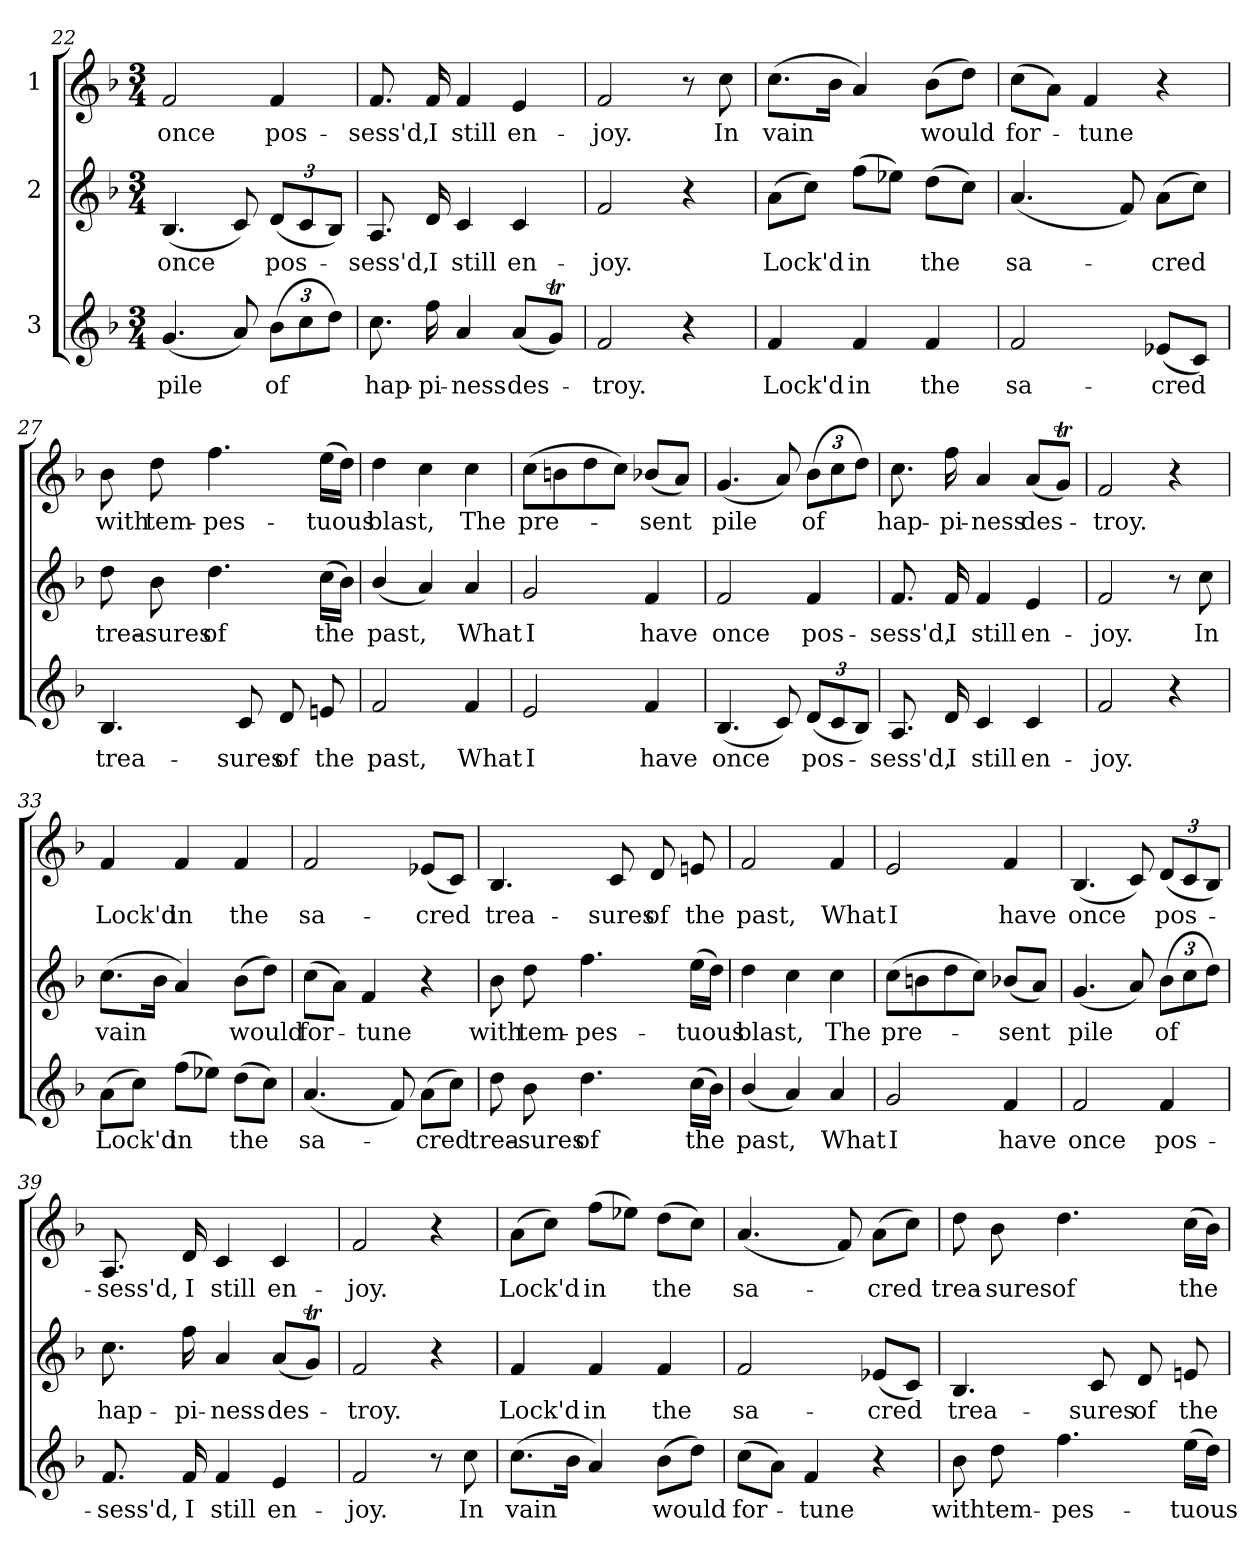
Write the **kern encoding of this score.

**kern	**text	**kern	**text	**kern	**text
*part3	*part3	*part2	*part2	*part1	*part1
*staff3	*staff3	*staff2	*staff2	*staff1	*staff1
*I"3	*	*I"2	*	*I"1	*
!!LO:LB:g=z
*clefG2	*	*clefG2	*	*clefG2	*
*k[b-]	*	*k[b-]	*	*k[b-]	*
*F:	*	*F:	*	*F:	*
*M3/4	*	*M3/4	*	*M3/4	*
=22	=22	=22	=22	=22	=22
!	!LO:LY:b	!	!LO:LY:b	!	!LO:LY:b
(<4.g	pile	(<4.B-	once	2f	once
8a)	.	8c)	.	.	.
!	!LO:LY:b	!	!LO:LY:b	!	!LO:LY:b
(>12b-L	of	(<12dL	pos-	4f	pos-
12cc	.	12c	.	.	.
12ddJ)	.	12B-J)	.	.	.
=23	=23	=23	=23	=23	=23
!	!LO:LY:b	!	!LO:LY:b	!	!LO:LY:b
8.cc	hap-	8.A	sess'd,	8.f	-sess'd,
!	!LO:LY:b	!	!LO:LY:b	!	!LO:LY:b
16ff	-pi-	16d	I	16f	I
!	!LO:LY:b	!	!LO:LY:b	!	!LO:LY:b
4a	-ness	4c	still	4f	still
!	!LO:LY:b	!	!LO:LY:b	!	!LO:LY:b
(<8aL	des-	4c	en-	4e	en-
8gTJ)	.	.	.	.	.
=24	=24	=24	=24	=24	=24
!	!LO:LY:b	!	!LO:LY:b	!	!LO:LY:b
2f	troy.	2f	-joy.	2f	-joy.
4r	.	4r	.	8r	.
!	!	!	!	!	!LO:LY:b
.	.	.	.	8cc	In
=25	=25	=25	=25	=25	=25
!	!LO:LY:b	!	!LO:LY:b	!	!LO:LY:b
4f	Lock'd	(>8aL	Lock'd	(>8.ccL	vain
.	.	8ccJ)	.	.	.
.	.	.	.	16b-J	.
!	!LO:LY:b	!	!LO:LY:b	!	!
4f	in	(>8ffL	in	4a)	.
.	.	8ee-XJ)	.	.	.
!	!LO:LY:b	!	!LO:LY:b	!	!LO:LY:b
4f	the	(>8ddL	the	(>8b-L	would
.	.	8ccJ)	.	8ddJ)	.
=26	=26	=26	=26	=26	=26
!	!LO:LY:b	!	!LO:LY:b	!	!LO:LY:b
2f	sa-	(<4.a	sa-	(>8ccL	for-
.	.	.	.	8aJ)	.
!	!	!	!	!	!LO:LY:b
.	.	.	.	4f	tune
.	.	8f)	.	.	.
!	!LO:LY:b	!	!LO:LY:b	!	!
(<8e-XL	-cred	(>8aL	cred	4r	.
8cJ)	.	8ccJ)	.	.	.
!!LO:LB:g=z
=27	=27	=27	=27	=27	=27
!	!LO:LY:b	!	!LO:LY:b	!	!LO:LY:b
4.B-	trea-	8dd	trea-	8b-	with
!	!	!	!LO:LY:b	!	!LO:LY:b
.	.	8b-	-sures	8dd	tem-
!	!	!	!LO:LY:b	!	!LO:LY:b
.	.	4.dd	of	4.ff	-pes-
!	!LO:LY:b	!	!	!	!
8c	-sures	.	.	.	.
!	!LO:LY:b	!	!	!	!
8d	of	.	.	.	.
!	!LO:LY:b	!	!LO:LY:b	!	!LO:LY:b
8en	the	(>16ccLL	the	(>16eeLL	-tuous
.	.	16b-JJ)	.	16ddJJ)	.
=28	=28	=28	=28	=28	=28
!	!LO:LY:b	!	!LO:LY:b	!	!LO:LY:b
2f	past,	(<4b-/	past,	4dd	blast,
.	.	4a)	.	4cc	.
!	!LO:LY:b	!	!LO:LY:b	!	!LO:LY:b
4f	What	4a	What	4cc	The
=29	=29	=29	=29	=29	=29
!	!LO:LY:b	!	!LO:LY:b	!	!LO:LY:b
2e	I	2g	I	(>8ccL	pre-
.	.	.	.	8bn	.
.	.	.	.	8dd	.
.	.	.	.	8ccJ)	.
!	!LO:LY:b	!	!LO:LY:b	!	!LO:LY:b
4f	have	4f	have	(<8b-XL	sent
.	.	.	.	8aJ)	.
=30	=30	=30	=30	=30	=30
!	!LO:LY:b	!	!LO:LY:b	!	!LO:LY:b
(<4.B-	once	2f	once	(<4.g	pile
8c)	.	.	.	8a)	.
!	!LO:LY:b	!	!LO:LY:b	!	!LO:LY:b
(<12dL	pos-	4f	pos-	(>12b-L	of
12c	.	.	.	12cc	.
12B-J)	.	.	.	12ddJ)	.
=31	=31	=31	=31	=31	=31
!	!LO:LY:b	!	!LO:LY:b	!	!LO:LY:b
8.A	sess'd,	8.f	-sess'd,	8.cc	hap-
!	!LO:LY:b	!	!LO:LY:b	!	!LO:LY:b
16d	I	16f	I	16ff	-pi-
!	!LO:LY:b	!	!LO:LY:b	!	!LO:LY:b
4c	still	4f	still	4a	-ness
!	!LO:LY:b	!	!LO:LY:b	!	!LO:LY:b
4c	en-	4e	en-	(<8aL	des-
.	.	.	.	8gTJ)	.
!!LO:LB:g=z
=32	=32	=32	=32	=32	=32
!	!LO:LY:b	!	!LO:LY:b	!	!LO:LY:b
2f	-joy.	2f	-joy.	2f	troy.
4r	.	8r	.	4r	.
!	!	!	!LO:LY:b	!	!
.	.	8cc	In	.	.
=33	=33	=33	=33	=33	=33
!	!LO:LY:b	!	!LO:LY:b	!	!LO:LY:b
(>8aL	Lock'd	(>8.ccL	vain	4f	Lock'd
8ccJ)	.	.	.	.	.
.	.	16b-J	.	.	.
!	!LO:LY:b	!	!	!	!LO:LY:b
(>8ffL	in	4a)	.	4f	in
8ee-XJ)	.	.	.	.	.
!	!LO:LY:b	!	!LO:LY:b	!	!LO:LY:b
(>8ddL	the	(>8b-L	would	4f	the
8ccJ)	.	8ddJ)	.	.	.
=34	=34	=34	=34	=34	=34
!	!LO:LY:b	!	!LO:LY:b	!	!LO:LY:b
(<4.a	sa-	(>8ccL	for-	2f	sa-
.	.	8aJ)	.	.	.
!	!	!	!LO:LY:b	!	!
.	.	4f	tune	.	.
8f)	.	.	.	.	.
!	!LO:LY:b	!	!	!	!LO:LY:b
(>8aL	cred	4r	.	(<8e-XL	-cred
8ccJ)	.	.	.	8cJ)	.
=35	=35	=35	=35	=35	=35
!	!LO:LY:b	!	!LO:LY:b	!	!LO:LY:b
8dd	trea-	8b-	with	4.B-	trea-
!	!LO:LY:b	!	!LO:LY:b	!	!
8b-	-sures	8dd	tem-	.	.
!	!LO:LY:b	!	!LO:LY:b	!	!
4.dd	of	4.ff	-pes-	.	.
!	!	!	!	!	!LO:LY:b
.	.	.	.	8c	-sures
!	!	!	!	!	!LO:LY:b
.	.	.	.	8d	of
!	!LO:LY:b	!	!LO:LY:b	!	!LO:LY:b
(>16ccLL	the	(>16eeLL	-tuous	8en	the
16b-JJ)	.	16ddJJ)	.	.	.
=36	=36	=36	=36	=36	=36
!	!LO:LY:b	!	!LO:LY:b	!	!LO:LY:b
(<4b-/	past,	4dd	blast,	2f	past,
4a)	.	4cc	.	.	.
!	!LO:LY:b	!	!LO:LY:b	!	!LO:LY:b
4a	What	4cc	The	4f	What
!!LO:LB:g=z
=37	=37	=37	=37	=37	=37
!	!LO:LY:b	!	!LO:LY:b	!	!LO:LY:b
2g	I	(>8ccL	pre-	2e	I
.	.	8bn	.	.	.
.	.	8dd	.	.	.
.	.	8ccJ)	.	.	.
!	!LO:LY:b	!	!LO:LY:b	!	!LO:LY:b
4f	have	(<8b-XL	sent	4f	have
.	.	8aJ)	.	.	.
=38	=38	=38	=38	=38	=38
!	!LO:LY:b	!	!LO:LY:b	!	!LO:LY:b
2f	once	(<4.g	pile	(<4.B-	once
.	.	8a)	.	8c)	.
!	!LO:LY:b	!	!LO:LY:b	!	!LO:LY:b
4f	pos-	(>12b-L	of	(<12dL	pos-
.	.	12cc	.	12c	.
.	.	12ddJ)	.	12B-J)	.
=39	=39	=39	=39	=39	=39
!	!LO:LY:b	!	!LO:LY:b	!	!LO:LY:b
8.f	-sess'd,	8.cc	hap-	8.A	sess'd,
!	!LO:LY:b	!	!LO:LY:b	!	!LO:LY:b
16f	I	16ff	-pi-	16d	I
!	!LO:LY:b	!	!LO:LY:b	!	!LO:LY:b
4f	still	4a	-ness	4c	still
!	!LO:LY:b	!	!LO:LY:b	!	!LO:LY:b
4e	en-	(<8aL	des-	4c	en-
.	.	8gTJ)	.	.	.
=40	=40	=40	=40	=40	=40
!	!LO:LY:b	!	!LO:LY:b	!	!LO:LY:b
2f	-joy.	2f	troy.	2f	-joy.
8r	.	4r	.	4r	.
!	!LO:LY:b	!	!	!	!
8cc	In	.	.	.	.
=41	=41	=41	=41	=41	=41
!	!LO:LY:b	!	!LO:LY:b	!	!LO:LY:b
(>8.ccL	vain	4f	Lock'd	(>8aL	Lock'd
.	.	.	.	8ccJ)	.
16b-J	.	.	.	.	.
!	!	!	!LO:LY:b	!	!LO:LY:b
4a)	.	4f	in	(>8ffL	in
.	.	.	.	8ee-XJ)	.
!	!LO:LY:b	!	!LO:LY:b	!	!LO:LY:b
(>8b-L	would	4f	the	(>8ddL	the
8ddJ)	.	.	.	8ccJ)	.
!!LO:LB:g=z
=42	=42	=42	=42	=42	=42
!	!LO:LY:b	!	!LO:LY:b	!	!LO:LY:b
(>8ccL	for-	2f	sa-	(<4.a	sa-
8aJ)	.	.	.	.	.
!	!LO:LY:b	!	!	!	!
4f	tune	.	.	.	.
.	.	.	.	8f)	.
!	!	!	!LO:LY:b	!	!LO:LY:b
4r	.	(<8e-XL	-cred	(>8aL	cred
.	.	8cJ)	.	8ccJ)	.
=43	=43	=43	=43	=43	=43
!	!LO:LY:b	!	!LO:LY:b	!	!LO:LY:b
8b-	with	4.B-	trea-	8dd	trea-
!	!LO:LY:b	!	!	!	!LO:LY:b
8dd	tem-	.	.	8b-	-sures
!	!LO:LY:b	!	!	!	!LO:LY:b
4.ff	-pes-	.	.	4.dd	of
!	!	!	!LO:LY:b	!	!
.	.	8c	-sures	.	.
!	!	!	!LO:LY:b	!	!
.	.	8d	of	.	.
!	!LO:LY:b	!	!LO:LY:b	!	!LO:LY:b
(>16eeLL	-tuous	8en	the	(>16ccLL	the
16ddJJ)	.	.	.	16b-JJ)	.
=	=	=	=	=	=
*-	*-	*-	*-	*-	*-
